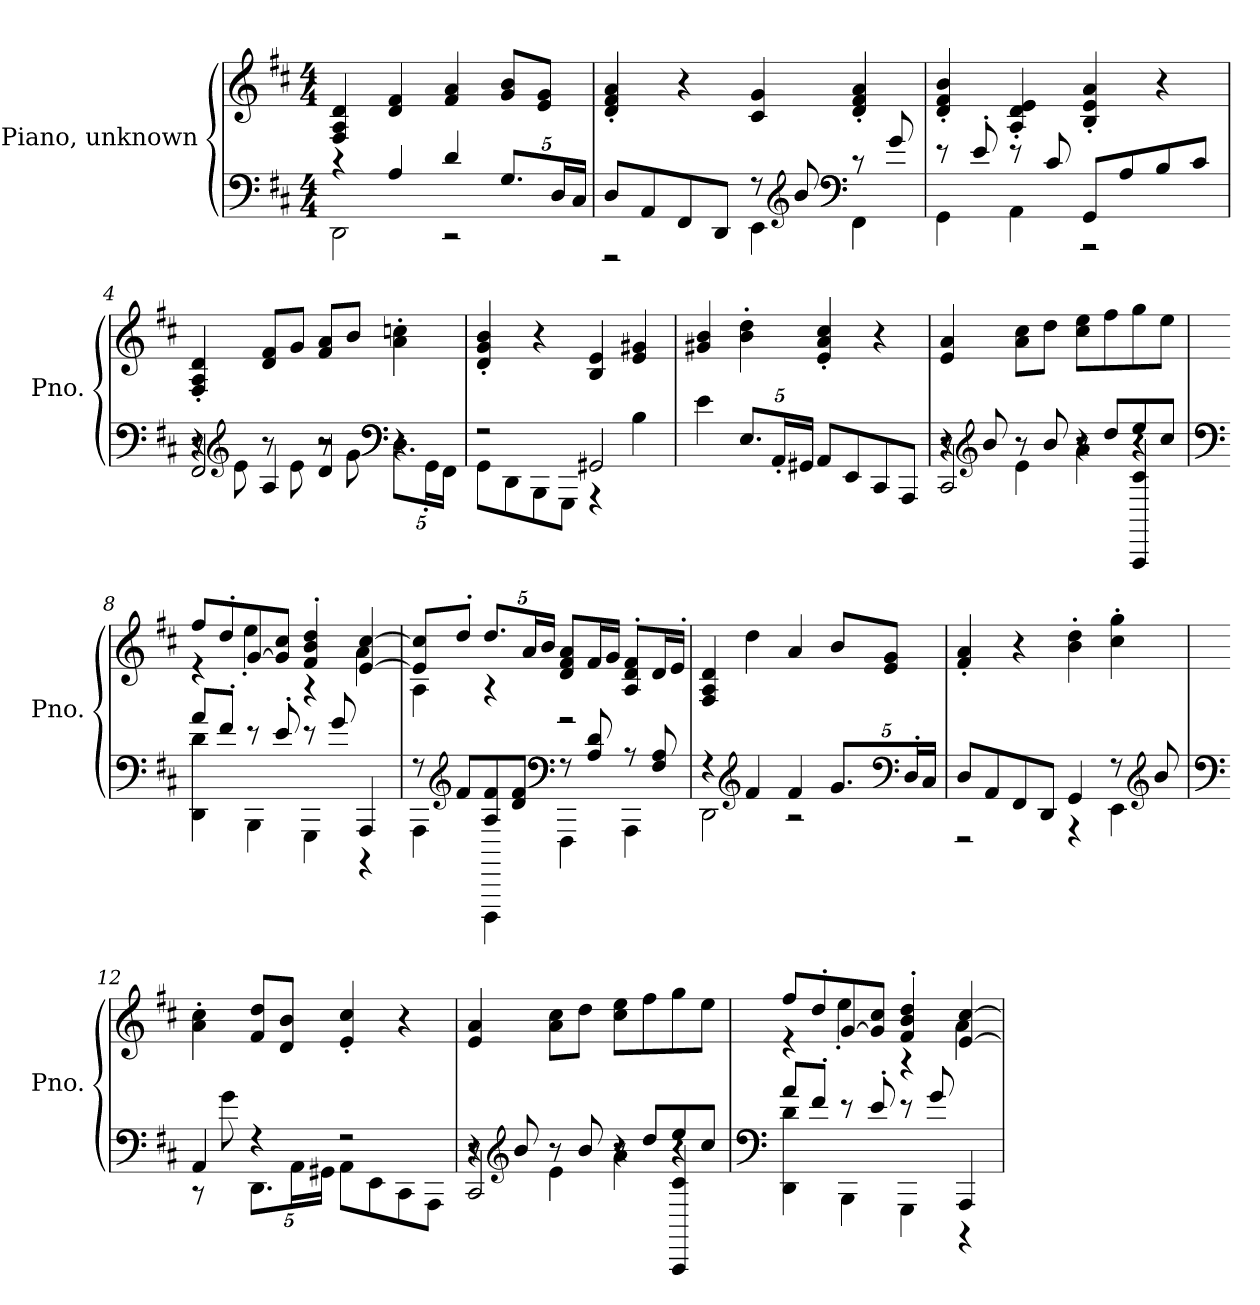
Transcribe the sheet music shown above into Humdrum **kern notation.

**kern	**kern
*part1	*part1
*staff2	*staff1
*I"Piano, unknown	*
*I'Pno.	*
*clefF4	*clefG2
*k[f#c#]	*k[f#c#]
*M4/4	*M4/4
*MM120	*MM120
=1	=1
*^	*
4r	2DD\	4F#/ 4A/ 4d/
4A/	.	4d/ 4f#/
4d/	2r	4f#/ 4a/
*Xbrackettup	*	*
10.G/L	.	8g/ 8b/L
.	.	8e/ 8g/J
20D/L	.	.
20C#/JJ	.	.
=2	=2	=2
8D/L	2r	4d/' 4f#/' 4a/'
8AA/	.	.
8FF#/	.	4r
8DD/J	.	.
8r	4EE\	4c#/ 4g/
*clefG2	*	*
8b/	.	.
*clefF4	*	*
8r	4FF#\	4d/' 4f#/' 4a/'
8g/	.	.
=3	=3	=3
8r	4GG\	4d/' 4f#/' 4b/'
8e'/	.	.
8r	4AA\	4A/' 4d/' 4e/'
8c#/	.	.
8GG/L	2r	4B/' 4e/' 4a/'
8A/	.	.
8B/	.	4r
8c#/J	.	.
!!LO:LB:g=z
=4	=4	=4
*	*^	*
4r	8r	2FF#/	4F#/' 4A/' 4d/'
*clefG2	*	*	*
.	8e\	.	.
4A/	8r	.	8d/ 8f#/L
.	8e\	.	8g/J
4d/	8r	2r	8f#/ 8a/L
.	8g\	.	8b/J
*clefF4	*	*	*
4r	10.D\L	.	4a\' 4ccn\'
.	20GG'\L	.	.
.	20FF#\JJ	.	.
*	*v	*v	*
=5	=5	=5
2r	8GG\L	4d/' 4g/' 4b/'
.	8DD\	.
.	8BBB\	4r
.	8GGG\J	.
2GG#X/	4r	4B/ 4e/
.	4B\	4e/ 4g#X/
*v	*v	*
=6	=6
4e\	4g#X/ 4b/
10.E/L	4b\' 4dd\'
20AA'/L	.
20GG#X/JJ	.
8AA/L	4e/' 4a/' 4cc#/'
8EE/	.
8CC#/	4r
8AAA/J	.
=7	=7
*^	*
*	*^	*
8r	4r	2CC#/	4e/ 4a/
*clefG2	*	*	*
8b/	.	.	.
8r	4e\	.	8a\ 8cc#\L
8b/	.	.	8dd\J
8r	4a\	4r	8cc#\ 8ee\L
8dd/L	.	.	8ff#\
8ee/	4r	4AAA/ 4c#/	8gg\
8cc#/J	.	.	8ee\J
*v	*v	*v	*
!!LO:LB:g=z
=8	=8
*clefF4	*
*^	*^
8a/L	4DD\ 4d\	8ff#/L	4r
8f#'/J	.	8dd'/	.
8r	4BBB\	[8g/	4ee'\
8e'/	.	8g/] 8cc#/J	.
8r	4GGG\	4f#/' 4b/' 4dd/'	4r
8g/	.	.	.
4AAA/	4r	[4e/ [4cc#/	4a\
=9	=9	=9	=9
8r	4AAA\	8e/] 8cc#/]L	4A\
*clefG2	*	*	*
8f#/L	.	8dd'/J	.
*	*	*Xbrackettup	*
8A/ 8f#/	4DDD\	10.dd/L	4r
8d/ 8f#/J	.	.	.
.	.	20a/L	.
.	.	20b/JJ	.
*clefF4	*	*	*
8r	4FFF#\	8d/ 8f#/ 8a/L	2r
8A/ 8d/	.	16f#/L	.
.	.	16g/JJ	.
8r	4AAA\	8A/' 8d/' 8f#/'L	.
8F#/ 8A/	.	16d/L	.
.	.	16e'/JJ	.
*	*	*v	*v
=10	=10	=10
4r	2DD\	4F#/ 4A/ 4d/
*clefG2	*	*
4f#/	.	4dd\
4f#/	2r	4a/
10.g/L	.	8b/L
.	.	8e/ 8g/J
*clefF4	*	*
20D'/L	.	.
20C#/JJ	.	.
!!LO:LB:g=z
=11	=11	=11
8D/L	2r	4f#/' 4a/'
8AA/	.	.
8FF#/	.	4r
8DD/J	.	.
4GG/	4r	4b\' 4dd\'
8r	4EE\	4cc#\' 4gg\'
*clefG2	*	*
8b/	.	.
=12	=12	=12
*clefF4	*	*
4AA/	8r	4a\' 4cc#\'
.	8g\	.
4r	10.DD\L	8f#/ 8dd/L
.	.	8d/ 8b/J
.	20AA\L	.
.	20GG#X\JJ	.
2r	8AA\L	4e/' 4cc#/'
.	8EE\	.
.	8CC#\	4r
.	8AAA\J	.
=13	=13	=13
*	*^	*
8r	4r	2CC#/	4e/ 4a/
*clefG2	*	*	*
8b/	.	.	.
8r	4e\	.	8a\ 8cc#\L
8b/	.	.	8dd\J
8r	4a\	4r	8cc#\ 8ee\L
8dd/L	.	.	8ff#\
8ee/	4r	4AAA/ 4c#/	8gg\
8cc#/J	.	.	8ee\J
*v	*v	*v	*
!!LO:LB:g=z
=14	=14
*clefF4	*
*^	*^
8a/L	4DD\ 4d\	8ff#/L	4r
8f#'/J	.	8dd'/	.
8r	4BBB\	[8g/	4ee'\
8e'/	.	8g/] 8cc#/J	.
8r	4GGG\	4f#/' 4b/' 4dd/'	4r
8g/	.	.	.
4AAA/	4r	[4e/ [4cc#/	4a\
*v	*v	*	*
*	*v	*v
=	=
*-	*-
